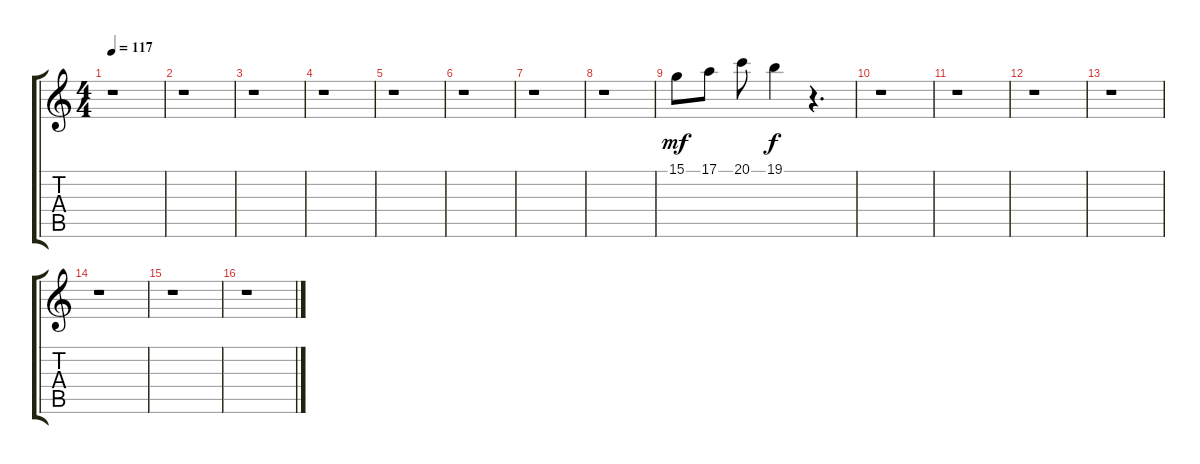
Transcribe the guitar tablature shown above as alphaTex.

\track "" {instrument fx4atmosphere}
\staff {score tabs}
\tuning (E4 B3 G3 D3 A2 E2) {hide}
\ts (4 4)
\tempo 117
\clef g2
\ks c
r.1{dy f} |
r.1 |
r.1 |
r.1 |
r.1 |
r.1 |
r.1 |
r.1 |
15.1.8{dy mf} 17.1.8 20.1.8 19.1.4{dy f} r.4{d} |
r.1 |
r.1 |
r.1 |
r.1 |
r.1 |
r.1 |
r.1
